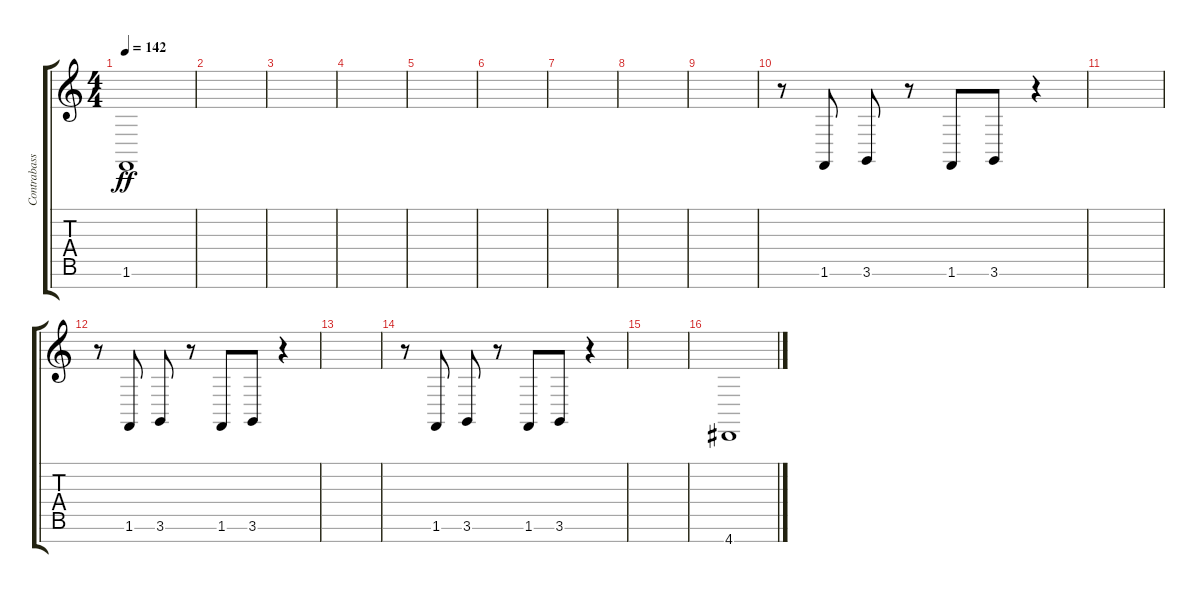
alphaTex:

\track ("Contrabass" "Contrabass") {instrument stringensemble1}
\staff {score tabs}
\tuning (E4 B3 G3 D3 A2 E2 B1) {hide}
\ts (4 4)
\tempo 142
\clef g2
\ks c
1.6{t}.1{dy ff} |
|
|
|
|
|
|
|
|
r.8 1.6.8 3.6.8 r.8 1.6.8 3.6.8 r.4 |
|
r.8 1.6.8 3.6.8 r.8 1.6.8 3.6.8 r.4 |
|
r.8 1.6.8 3.6.8 r.8 1.6.8 3.6.8 r.4 |
|
4.7.1
